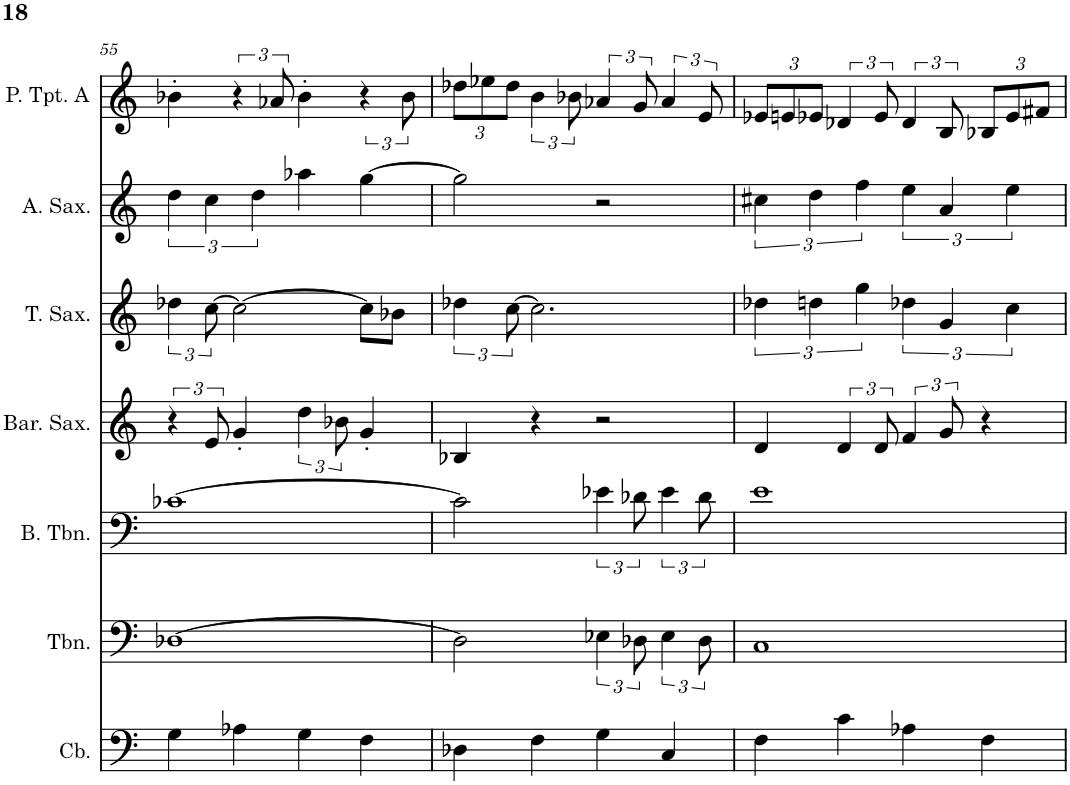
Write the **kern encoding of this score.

**kern	**kern	**kern	**kern	**kern	**kern	**kern
*part7	*part6	*part5	*part4	*part3	*part2	*part1
*staff7	*staff6	*staff5	*staff4	*staff3	*staff2	*staff1
*I"Contrabass	*I"Trombone	*I"Bass Trombone	*I"Baritone Saxophone	*I"Tenor Saxophone	*I"Alto Saxophone	*I"Piccolo Trumpet in A
*I'Cb.	*I'Tbn.	*I'B. Tbn.	*I'Bar. Sax.	*I'T. Sax.	*I'A. Sax.	*I'P. Tpt. A
!!LO:PB:g=z
*clefF4	*clefF4	*clefF4	*clefG2	*clefG2	*clefG2	*clefG2
*Trd7c12	*	*	*Trd12c21	*Trd8c14	*Trd5c9	*Trd-5c-9
*k[]	*k[]	*k[]	*k[]	*k[]	*k[]	*k[]
*M4/4	*M4/4	*M4/4	*M4/4	*M4/4	*M4/4	*M4/4
=55	=55	=55	=55	=55	=55	=55
4G\	[1D-X	[1c-X	6r	6dd-X\	6dd\	4b-X'\
.	.	.	12e/	[12cc\	6cc\	.
4A-X\	.	.	4g'/	2cc\_	.	6r
.	.	.	.	.	6dd\	.
.	.	.	.	.	.	12a-X/
4G\	.	.	6dd\	.	4aa-X\	4b-'\
.	.	.	12b-X\	.	.	.
4F\	.	.	4g'/	8cc\L]	[4gg\	6r
.	.	.	.	8b-X\J	.	.
.	.	.	.	.	.	12b-\
=56	=56	=56	=56	=56	=56	=56
*	*	*	*	*	*	*Xbrackettup
4D-X\	2D-\]	2c-\]	4B-X/	6dd-X\	2gg\]	12dd-X\L
.	.	.	.	.	.	12ee-X\
.	.	.	.	[12cc\	.	12dd-\J
*	*	*	*	*	*	*brackettup
4F\	.	.	4r	2.cc\]	.	6b\
.	.	.	.	.	.	12b-X\
4G\	6E-X\	6e-X\	2r	.	2r	6a-X/
.	12D-X\	12d-X\	.	.	.	12g/
4C/	6E-\	6e-\	.	.	.	6a-/
.	12D-\	12d-\	.	.	.	12e/
=57	=57	=57	=57	=57	=57	=57
*	*	*	*	*	*	*Xbrackettup
4F\	1C	1e	4d/	6dd-X\	6cc#X\	12e-X/L
.	.	.	.	.	.	12en/
.	.	.	.	6ddn\	6dd\	12e-X/J
*	*	*	*	*	*	*brackettup
4c\	.	.	6d/	.	.	6d-X/
.	.	.	.	6gg\	6ff\	.
.	.	.	12d/	.	.	12e-/
4A-X\	.	.	6f/	6dd-X\	6ee\	6d-/
.	.	.	12g/	6g/	6a/	12B/
*	*	*	*	*	*	*Xbrackettup
4F\	.	.	4r	.	.	12B-X/L
.	.	.	.	6cc\	6ee\	12e-/
.	.	.	.	.	.	12f#X/J
=	=	=	=	=	=	=
*-	*-	*-	*-	*-	*-	*-
